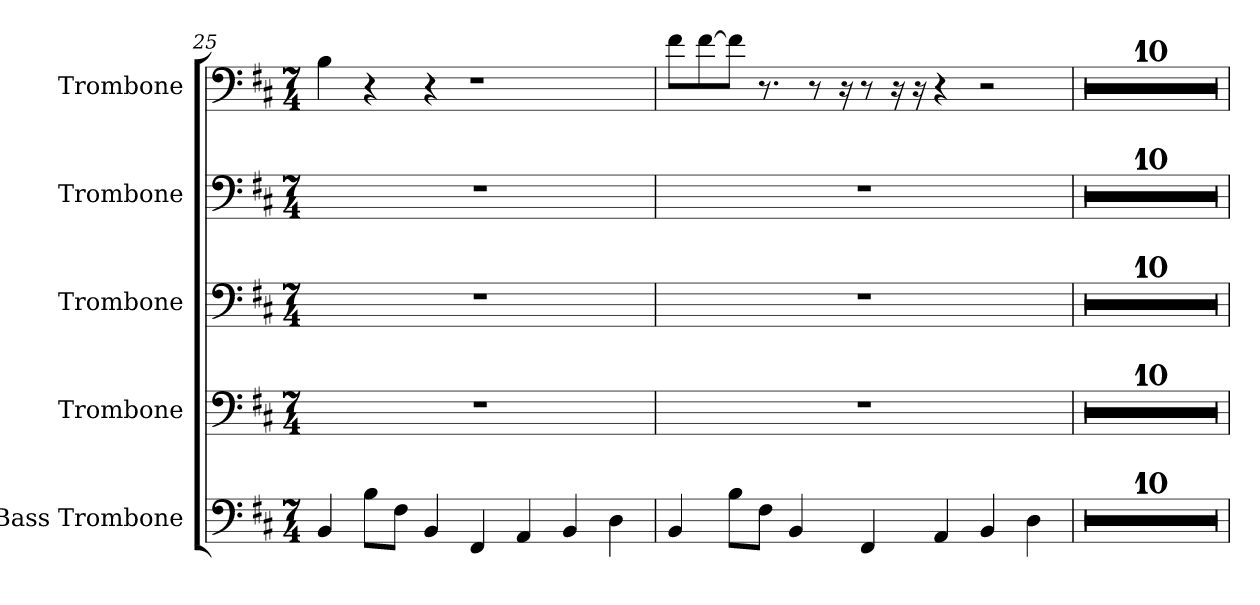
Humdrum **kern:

**kern	**kern	**kern	**kern	**kern
*part5	*part4	*part3	*part2	*part1
*staff5	*staff4	*staff3	*staff2	*staff1
*I"Bass Trombone	*I"Trombone	*I"Trombone	*I"Trombone	*I"Trombone
*I'B. Trb.	*I'Trb.	*I'Trb.	*I'Trb.	*I'Trb.
*clefF4	*clefF4	*clefF4	*clefF4	*clefF4
*k[f#c#]	*k[f#c#]	*k[f#c#]	*k[f#c#]	*k[f#c#]
*M7/4	*M7/4	*M7/4	*M7/4	*M7/4
=25	=25	=25	=25	=25
4BB/	1..r	1..r	1..r	4B\
8B\L	.	.	.	4r
8F#\J	.	.	.	.
4BB/	.	.	.	4r
4FF#/	.	.	.	1r
4AA/	.	.	.	.
4BB/	.	.	.	.
4D\	.	.	.	.
=26	=26	=26	=26	=26
4BB/	1..r	1..r	1..r	8f#\L
.	.	.	.	[8f#\
8B\L	.	.	.	8f#\J]
8F#\J	.	.	.	8.r
4BB/	.	.	.	.
.	.	.	.	8r
.	.	.	.	16r
4FF#/	.	.	.	8r
.	.	.	.	16r
.	.	.	.	16r
4AA/	.	.	.	4r
4BB/	.	.	.	2r
4D\	.	.	.	.
=27	=27	=27	=27	=27
1..r	1..r	1..r	1..r	1..r
=28	=28	=28	=28	=28
1..r	1..r	1..r	1..r	1..r
=29	=29	=29	=29	=29
1..r	1..r	1..r	1..r	1..r
=30	=30	=30	=30	=30
1..r	1..r	1..r	1..r	1..r
!!LO:PB:g=z
=31	=31	=31	=31	=31
1..r	1..r	1..r	1..r	1..r
=32	=32	=32	=32	=32
1..r	1..r	1..r	1..r	1..r
=33	=33	=33	=33	=33
1..r	1..r	1..r	1..r	1..r
=34	=34	=34	=34	=34
1..r	1..r	1..r	1..r	1..r
=35	=35	=35	=35	=35
1..r	1..r	1..r	1..r	1..r
=36	=36	=36	=36	=36
1..r	1..r	1..r	1..r	1..r
=	=	=	=	=
*-	*-	*-	*-	*-
